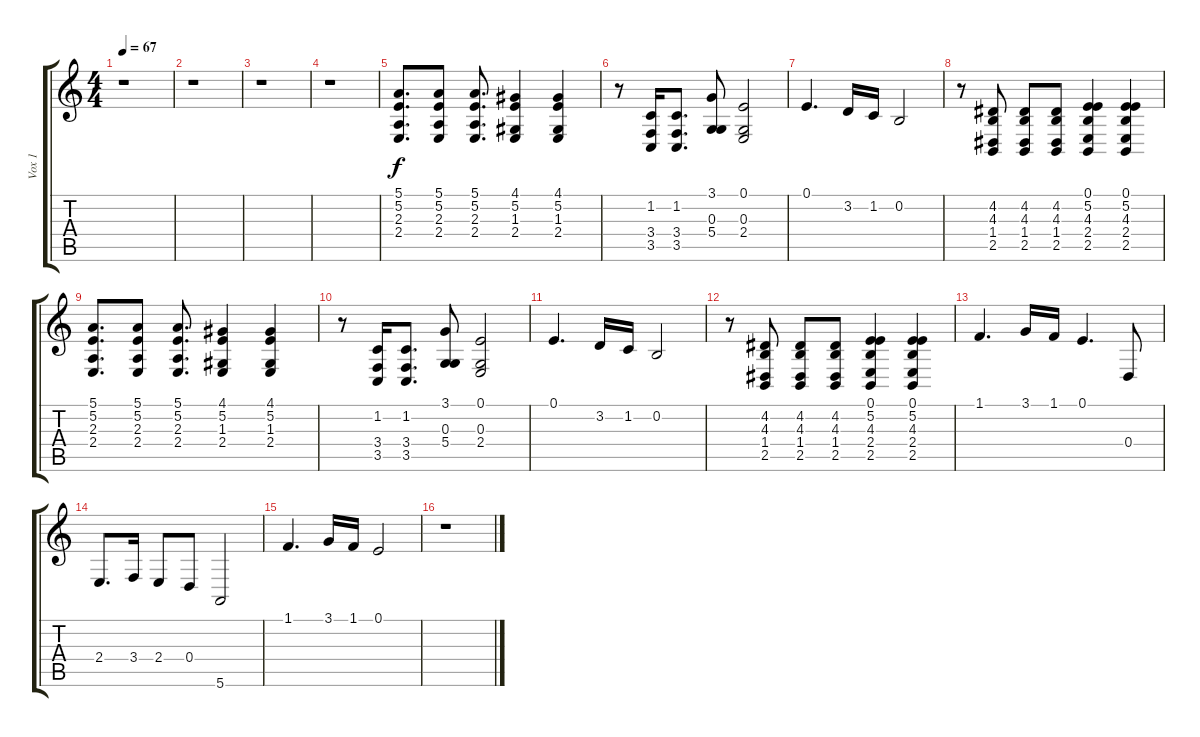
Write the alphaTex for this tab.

\track ("Vox 1" "Vox 1") {instrument choiraahs}
\staff {score tabs}
\tuning (E4 B3 G3 D3 A2 E2) {hide}
\ts (4 4)
\tempo 67
\clef g2
\ks c
r.1{dy f} |
r.1 |
r.1 |
r.1 |
(5.1 5.2 2.3 2.4).8{d} (5.1 5.2 2.3 2.4).8 (5.1 5.2 2.3 2.4).8{d} (4.1 5.2 1.3 2.4).4 (4.1 5.2 1.3 2.4).4 |
r.8 (1.2 3.4 3.5).16 (1.2 3.4 3.5).8{d} (3.1 0.3 5.4).8 (0.1 0.3 2.4).2 |
0.1.4{d} 3.2.16 1.2.16 0.2.2 |
r.8 (4.2 4.3 1.4 2.5).8 (4.2 4.3 1.4 2.5).8 (4.2 4.3 1.4 2.5).8 (0.1 5.2 4.3 2.4 2.5).4 (0.1 5.2 4.3 2.4 2.5).4 |
(5.1 5.2 2.3 2.4).8{d} (5.1 5.2 2.3 2.4).8 (5.1 5.2 2.3 2.4).8{d} (4.1 5.2 1.3 2.4).4 (4.1 5.2 1.3 2.4).4 |
r.8 (1.2 3.4 3.5).16 (1.2 3.4 3.5).8{d} (3.1 0.3 5.4).8 (0.1 0.3 2.4).2 |
0.1.4{d} 3.2.16 1.2.16 0.2.2 |
r.8 (4.2 4.3 1.4 2.5).8 (4.2 4.3 1.4 2.5).8 (4.2 4.3 1.4 2.5).8 (0.1 5.2 4.3 2.4 2.5).4 (0.1 5.2 4.3 2.4 2.5).4 |
1.1.4{d} 3.1.16 1.1.16 0.1.4{d} 0.4.8 |
2.4.8{d} 3.4.16 2.4.8 0.4.8 5.6.2 |
1.1.4{d} 3.1.16 1.1.16 0.1.2 |
r.1
